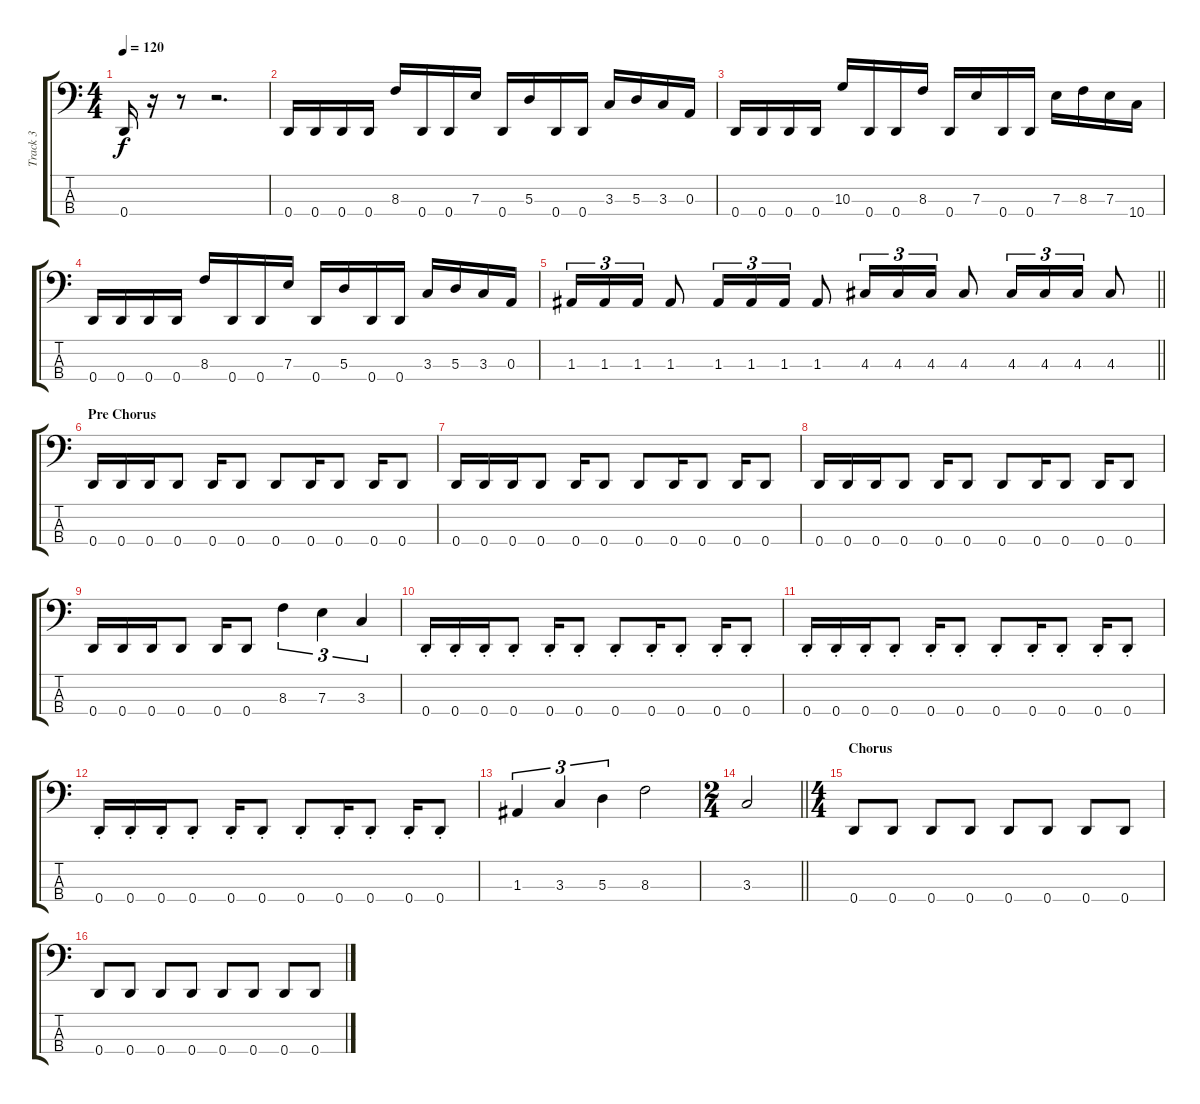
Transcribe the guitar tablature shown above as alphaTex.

\track ("Track 3" "Track 3") {instrument electricbasspick}
\staff {score tabs}
\tuning (G2 D2 A1 D1) {hide}
\ts (4 4)
\tempo 120
\clef f4
\ks c
0.4.16{dy f} r.16 r.8 r.2{d} |
0.4.16 0.4.16 0.4.16 0.4.16 8.3.16 0.4.16 0.4.16 7.3.16 0.4.16 5.3.16 0.4.16 0.4.16 3.3.16 5.3.16 3.3.16 0.3.16 |
0.4.16 0.4.16 0.4.16 0.4.16 10.3.16 0.4.16 0.4.16 8.3.16 0.4.16 7.3.16 0.4.16 0.4.16 7.3.16 8.3.16 7.3.16 10.4.16 |
0.4.16 0.4.16 0.4.16 0.4.16 8.3.16 0.4.16 0.4.16 7.3.16 0.4.16 5.3.16 0.4.16 0.4.16 3.3.16 5.3.16 3.3.16 0.3.16 |
\barLineRight lightlight
1.3.16{tu (3 2)} 1.3.16{tu (3 2)} 1.3.16{tu (3 2)} 1.3.8 1.3.16{tu (3 2)} 1.3.16{tu (3 2)} 1.3.16{tu (3 2)} 1.3.8 4.3.16{tu (3 2)} 4.3.16{tu (3 2)} 4.3.16{tu (3 2)} 4.3.8 4.3.16{tu (3 2)} 4.3.16{tu (3 2)} 4.3.16{tu (3 2)} 4.3.8 |
\section ("" "Pre Chorus")
0.4.16 0.4.16 0.4.16 0.4.8 0.4.16 0.4.8 0.4.8 0.4.16 0.4.8 0.4.16 0.4.8 |
0.4.16 0.4.16 0.4.16 0.4.8 0.4.16 0.4.8 0.4.8 0.4.16 0.4.8 0.4.16 0.4.8 |
0.4.16 0.4.16 0.4.16 0.4.8 0.4.16 0.4.8 0.4.8 0.4.16 0.4.8 0.4.16 0.4.8 |
0.4.16 0.4.16 0.4.16 0.4.8 0.4.16 0.4.8 8.3.4{tu (3 2)} 7.3.4{tu (3 2)} 3.3.4{tu (3 2)} |
0.4{st}.16 0.4{st}.16 0.4{st}.16 0.4{st}.8 0.4{st}.16 0.4{st}.8 0.4{st}.8 0.4{st}.16 0.4{st}.8 0.4{st}.16 0.4{st}.8 |
0.4{st}.16 0.4{st}.16 0.4{st}.16 0.4{st}.8 0.4{st}.16 0.4{st}.8 0.4{st}.8 0.4{st}.16 0.4{st}.8 0.4{st}.16 0.4{st}.8 |
0.4{st}.16 0.4{st}.16 0.4{st}.16 0.4{st}.8 0.4{st}.16 0.4{st}.8 0.4{st}.8 0.4{st}.16 0.4{st}.8 0.4{st}.16 0.4{st}.8 |
1.3.4{tu (3 2)} 3.3.4{tu (3 2)} 5.3.4{tu (3 2)} 8.3.2 |
\ts (2 4)
\barLineRight lightlight
3.3.2 |
\ts (4 4)
\section ("" "Chorus")
0.4.8 0.4.8 0.4.8 0.4.8 0.4.8 0.4.8 0.4.8 0.4.8 |
0.4.8 0.4.8 0.4.8 0.4.8 0.4.8 0.4.8 0.4.8 0.4.8
